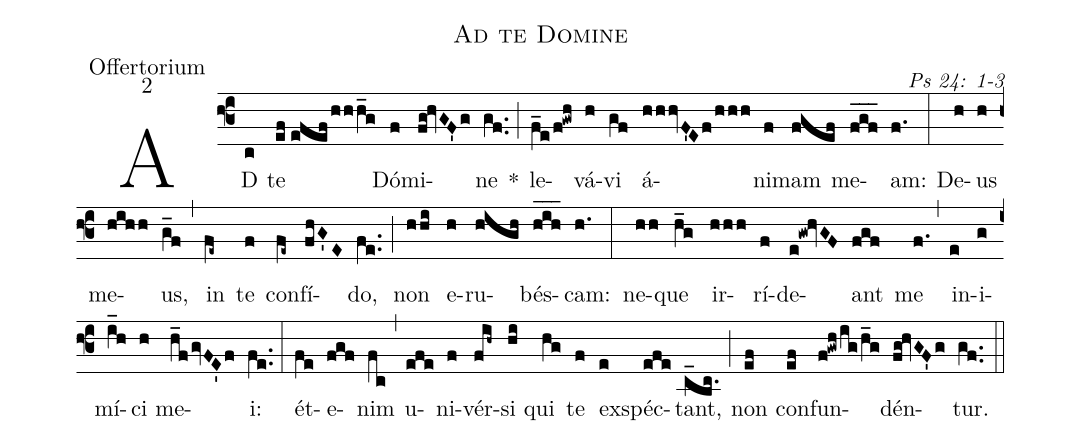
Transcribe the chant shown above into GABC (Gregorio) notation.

name: Ad te Domine;
office-part: Offertorium;
mode: 2;
commentary: Ps 24: 1-3;
%%
(f3) AD(c) te(ef//efef/hhh_g) Dó(f)mi(fg!hvGF'g)ne(gf..) *(;) le(f_e/f!gwh)vá(h)vi(gf) á(hhhvF'Ef/hhh)ni(f)mam(fgef) me(fgf___)am:(f.) (:)
De(h)us(h) me(hihh)us,(g_f) (,) in(fe~) te(f) con(fe~)fí(fhG'E)do,(fe..) (;) non(hhi) e(h)ru(high)bés(hih___)cam:(h.) (:)
ne(hh)que(h_g) ir(hhh)rí(f)de(e!gw!hvGF)ant(fgf) me(f.) (,) in(e)i(g)mí(i_h)ci(h) me(h_f/gvFE'f)i:(fe..) (:)
ét(fe)e(fgf)nim(fc) (,) u(efe)ni(f)vér(fih~)si(hi) qui(hg) te(f) ex(e)spéc(efe)tant,(c_bc.) (;) non(ef) con(ef)fun(f!gwh/ig/h_g)dén(fg!hvGF'g)tur.(gf..) (::)
